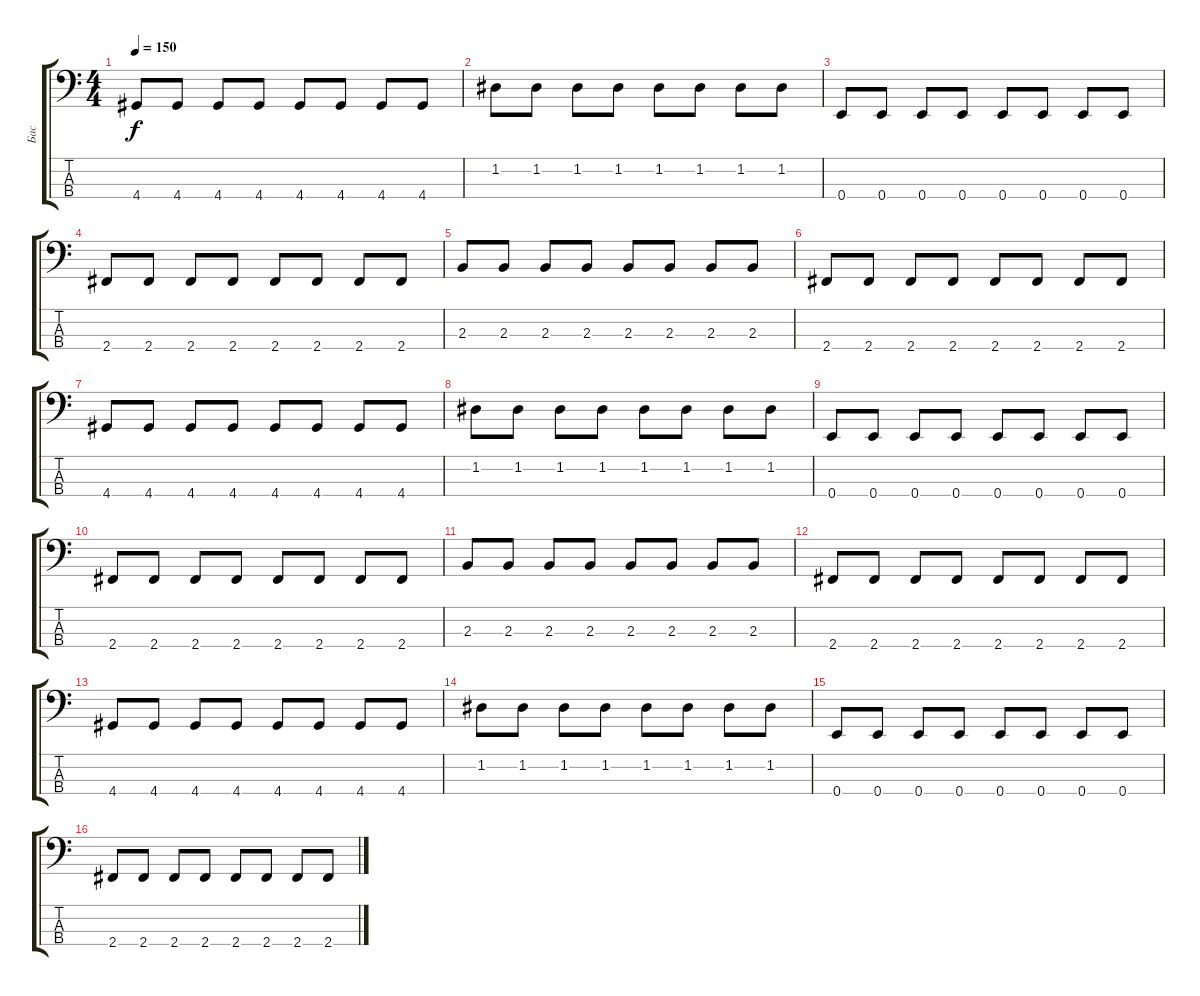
\track ("Бас" "Бас") {instrument electricbasspick}
\staff {score tabs}
\tuning (G2 D2 A1 E1) {hide}
\ts (4 4)
\tempo 150
\clef f4
\ks c
4.4.8{dy f} 4.4.8 4.4.8 4.4.8 4.4.8 4.4.8 4.4.8 4.4.8 |
1.2.8 1.2.8 1.2.8 1.2.8 1.2.8 1.2.8 1.2.8 1.2.8 |
0.4.8 0.4.8 0.4.8 0.4.8 0.4.8 0.4.8 0.4.8 0.4.8 |
2.4.8 2.4.8 2.4.8 2.4.8 2.4.8 2.4.8 2.4.8 2.4.8 |
2.3.8 2.3.8 2.3.8 2.3.8 2.3.8 2.3.8 2.3.8 2.3.8 |
2.4.8 2.4.8 2.4.8 2.4.8 2.4.8 2.4.8 2.4.8 2.4.8 |
4.4.8 4.4.8 4.4.8 4.4.8 4.4.8 4.4.8 4.4.8 4.4.8 |
1.2.8 1.2.8 1.2.8 1.2.8 1.2.8 1.2.8 1.2.8 1.2.8 |
0.4.8 0.4.8 0.4.8 0.4.8 0.4.8 0.4.8 0.4.8 0.4.8 |
2.4.8 2.4.8 2.4.8 2.4.8 2.4.8 2.4.8 2.4.8 2.4.8 |
2.3.8 2.3.8 2.3.8 2.3.8 2.3.8 2.3.8 2.3.8 2.3.8 |
2.4.8 2.4.8 2.4.8 2.4.8 2.4.8 2.4.8 2.4.8 2.4.8 |
4.4.8 4.4.8 4.4.8 4.4.8 4.4.8 4.4.8 4.4.8 4.4.8 |
1.2.8 1.2.8 1.2.8 1.2.8 1.2.8 1.2.8 1.2.8 1.2.8 |
0.4.8 0.4.8 0.4.8 0.4.8 0.4.8 0.4.8 0.4.8 0.4.8 |
2.4.8 2.4.8 2.4.8 2.4.8 2.4.8 2.4.8 2.4.8 2.4.8
